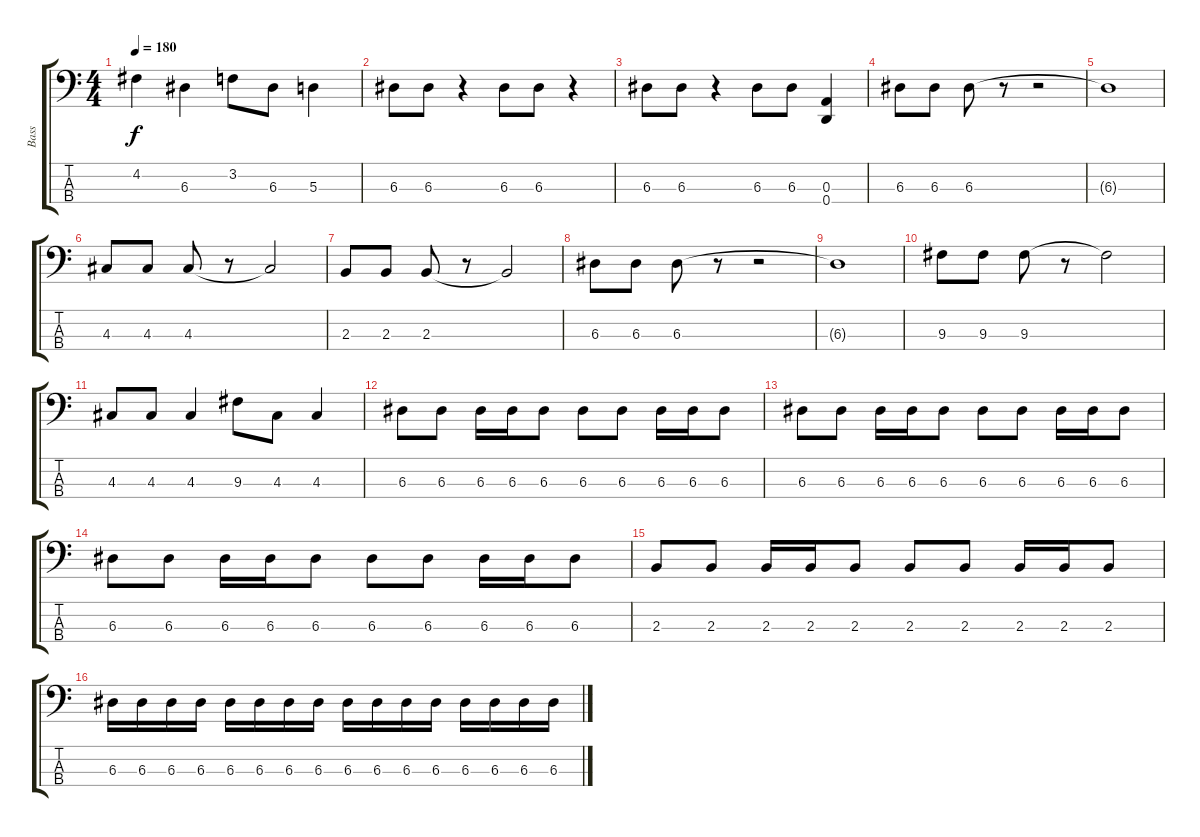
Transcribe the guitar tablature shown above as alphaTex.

\track ("Bass" "Bass") {instrument acousticguitarnylon}
\staff {score tabs}
\tuning (G2 D2 A1 D1) {hide}
\ts (4 4)
\tempo 180
\clef f4
\ks c
4.2.4{dy f} 6.3.4 3.2.8 6.3.8 5.3.4 |
6.3.8 6.3.8 r.4 6.3.8 6.3.8 r.4 |
6.3.8 6.3.8 r.4 6.3.8 6.3.8 (0.3 0.4).4 |
6.3.8 6.3.8 6.3.8 r.8 r.2 |
6.3{t}.1 |
4.3.8 4.3.8 4.3.8 r.8 4.3{t}.2 |
2.3.8 2.3.8 2.3.8 r.8 2.3{t}.2 |
6.3.8 6.3.8 6.3.8 r.8 r.2 |
6.3{t}.1 |
9.3.8 9.3.8 9.3.8 r.8 9.3{t}.2 |
4.3.8 4.3.8 4.3.4 9.3.8 4.3.8 4.3.4 |
6.3.8 6.3.8 6.3.16 6.3.16 6.3.8 6.3.8 6.3.8 6.3.16 6.3.16 6.3.8 |
6.3.8 6.3.8 6.3.16 6.3.16 6.3.8 6.3.8 6.3.8 6.3.16 6.3.16 6.3.8 |
6.3.8 6.3.8 6.3.16 6.3.16 6.3.8 6.3.8 6.3.8 6.3.16 6.3.16 6.3.8 |
2.3.8 2.3.8 2.3.16 2.3.16 2.3.8 2.3.8 2.3.8 2.3.16 2.3.16 2.3.8 |
6.3.16 6.3.16 6.3.16 6.3.16 6.3.16 6.3.16 6.3.16 6.3.16 6.3.16 6.3.16 6.3.16 6.3.16 6.3.16 6.3.16 6.3.16 6.3.16
